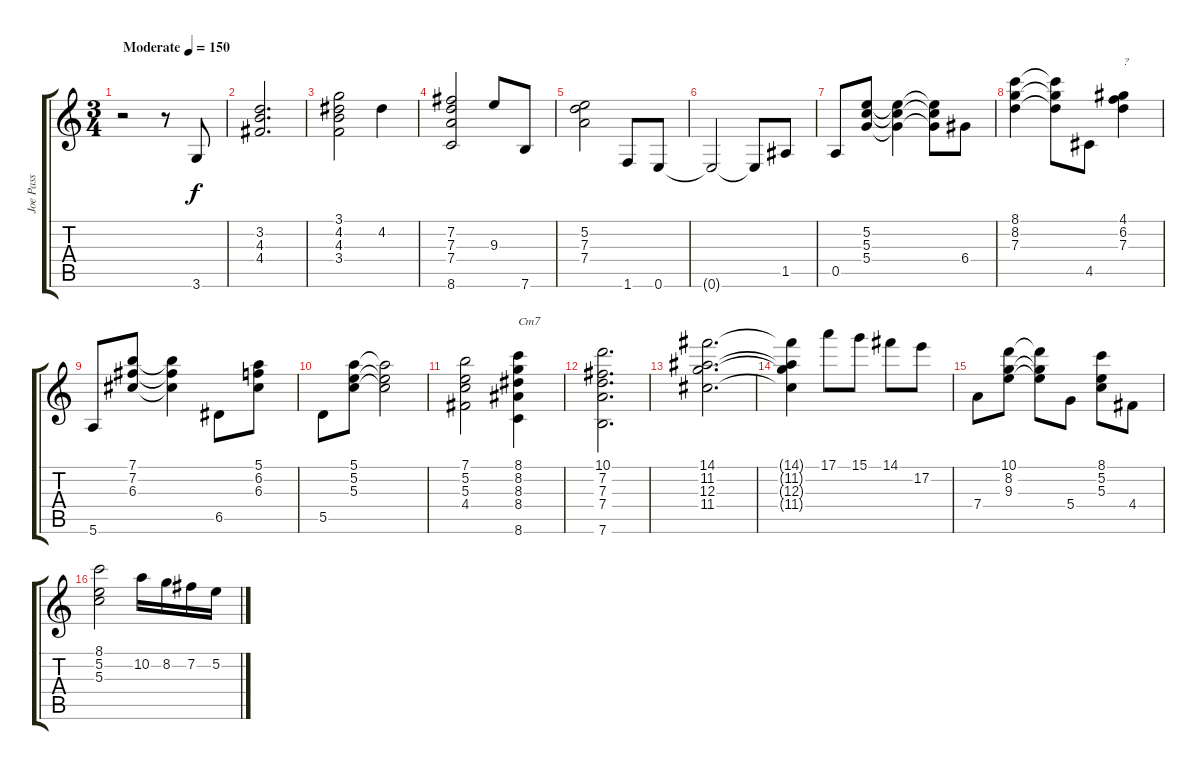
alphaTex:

\track ("Joe Pass" "Joe Pass") {instrument electricguitarjazz}
\staff {score tabs}
\tuning (E4 B3 G3 D3 A2 E2) {hide}
\ts (3 4)
\tempo (150 "Moderate")
\clef g2
\ks c
r.2{dy f instrument electricguitarjazz} r.8 3.6.8 |
(3.2 4.3 4.4).2{d} |
(3.1 4.2 4.3 3.4).2 4.2.4 |
(7.2 7.3 7.4 8.6).2 9.3.8 7.6.8 |
(5.2 7.3 7.4).2 1.6.8 0.6.8 |
0.6{t}.2 0.6{t}.8 1.5.8 |
0.5.8 (5.2 5.3 5.4).8 (5.2{t} 5.3{t} 5.4{t}).4 (5.2{t} 5.3{t} 5.4{t}).8 6.4.8 |
(8.1 8.2 7.3).4 (8.1{t} 8.2{t} 7.3{t}).8 4.5.8 (4.1 6.2 7.3).4{txt "?"} |
5.6.8 (7.1 7.2 6.3).8 (7.1{t} 7.2{t} 6.3{t}).4 6.5.8 (5.1 6.2 6.3).8 |
5.5.8 (5.1 5.2 5.3).8 (5.1{t} 5.2{t} 5.3{t}).2 |
(7.1 5.2 5.3 4.4).2 (8.1 8.2 8.3 8.4 8.6).4{txt "Cm7"} |
(10.1 7.2 7.3 7.4 7.6).2{d} |
(14.1 11.2 12.3 11.4).2{d} |
(14.1{t} 11.2{t} 12.3{t} 11.4{t}).4 17.1.8 15.1.8 14.1.8 17.2.8 |
7.4.8 (10.1 8.2 9.3).8 (10.1{t} 8.2{t} 9.3{t}).8 5.4.8 (8.1 5.2 5.3).8 4.4.8 |
(8.1 5.2 5.3).2 10.2.16 8.2.16 7.2.16 5.2.16
